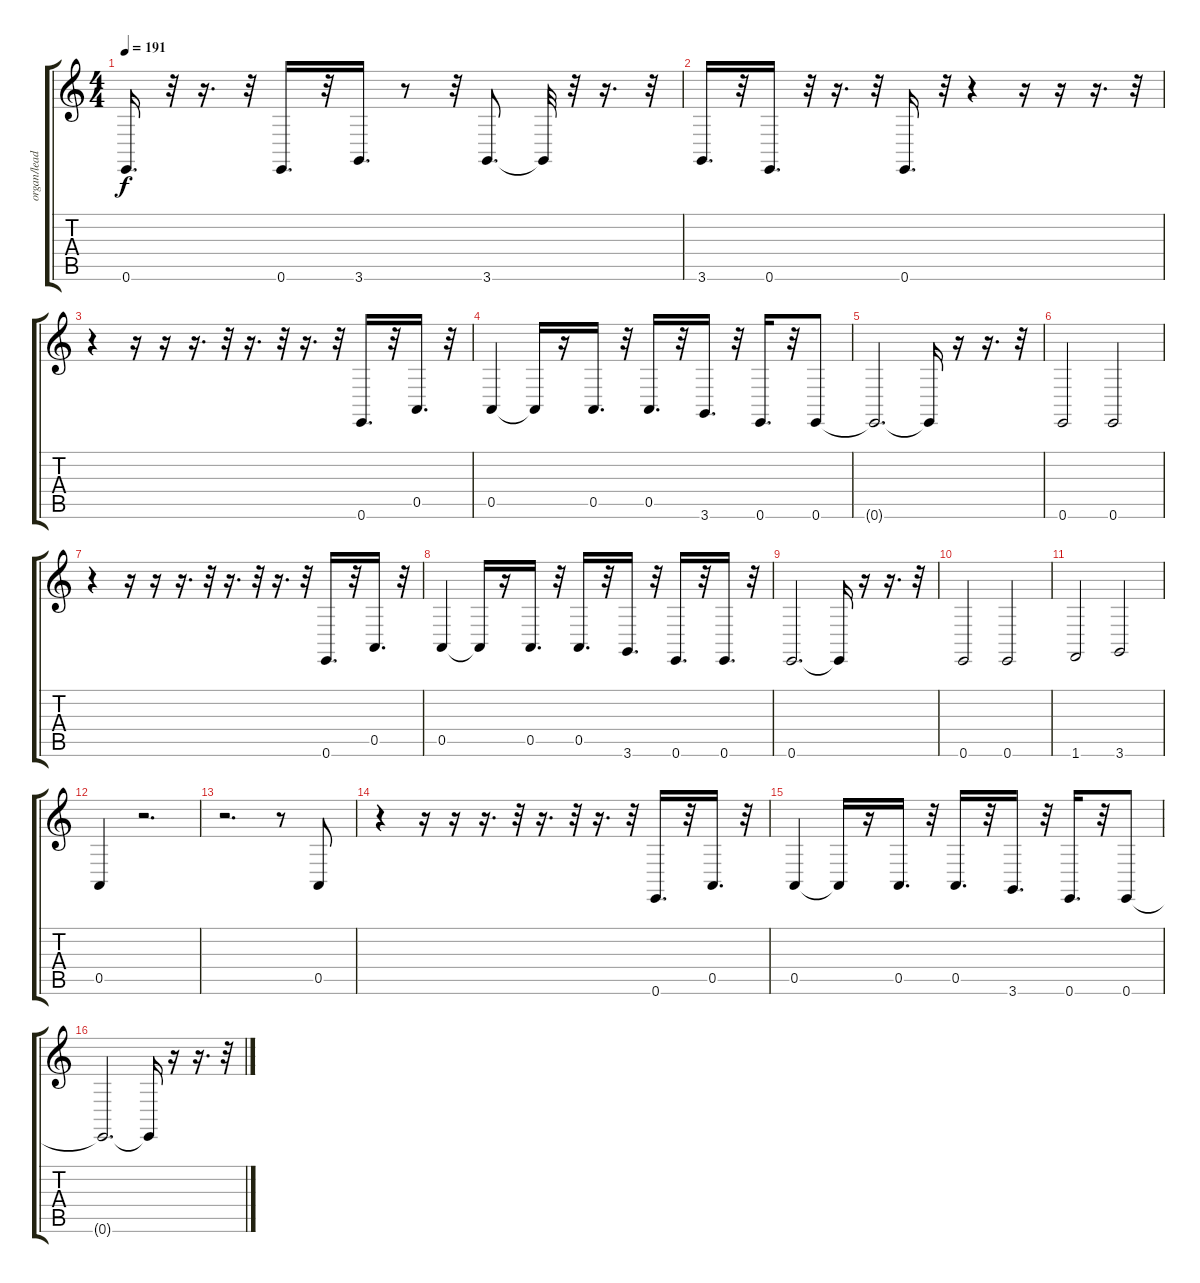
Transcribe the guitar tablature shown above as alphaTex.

\track ("organ/lead guitar   " "organ/lead") {instrument percussiveorgan}
\staff {score tabs}
\tuning (E4 B3 G3 D3 A2 E2) {hide}
\ts (4 4)
\tempo 191
\clef g2
\ks c
0.6.16{d dy f} r.32 r.16{d} r.32 0.6.16{d} r.32 3.6.16{d} r.8 r.32 3.6.8{d} 3.6{t}.32 r.32 r.16{d} r.32 |
3.6.16{d} r.32 0.6.16{d} r.32 r.16{d} r.32 0.6.16{d} r.32 r.4 r.16 r.16 r.16{d} r.32 |
r.4 r.16 r.16 r.16{d} r.32 r.16{d} r.32 r.16{d} r.32 0.6.16{d} r.32 0.5.16{d} r.32 |
0.5.4 0.5{t}.16 r.16 0.5.16{d} r.32 0.5.16{d} r.32 3.6.16{d} r.32 0.6.16{d} r.32 0.6.8 |
0.6{t}.2{d} 0.6{t}.16 r.16 r.16{d} r.32 |
0.6.2 0.6.2 |
r.4 r.16 r.16 r.16{d} r.32 r.16{d} r.32 r.16{d} r.32 0.6.16{d} r.32 0.5.16{d} r.32 |
0.5.4 0.5{t}.16 r.16 0.5.16{d} r.32 0.5.16{d} r.32 3.6.16{d} r.32 0.6.16{d} r.32 0.6.16{d} r.32 |
0.6.2{d} 0.6{t}.16 r.16 r.16{d} r.32 |
0.6.2 0.6.2 |
1.6.2 3.6.2 |
0.5.4 r.2{d} |
r.2{d} r.8 0.5.8 |
r.4 r.16 r.16 r.16{d} r.32 r.16{d} r.32 r.16{d} r.32 0.6.16{d} r.32 0.5.16{d} r.32 |
0.5.4 0.5{t}.16 r.16 0.5.16{d} r.32 0.5.16{d} r.32 3.6.16{d} r.32 0.6.16{d} r.32 0.6.8 |
0.6{t}.2{d} 0.6{t}.16 r.16 r.16{d} r.32
